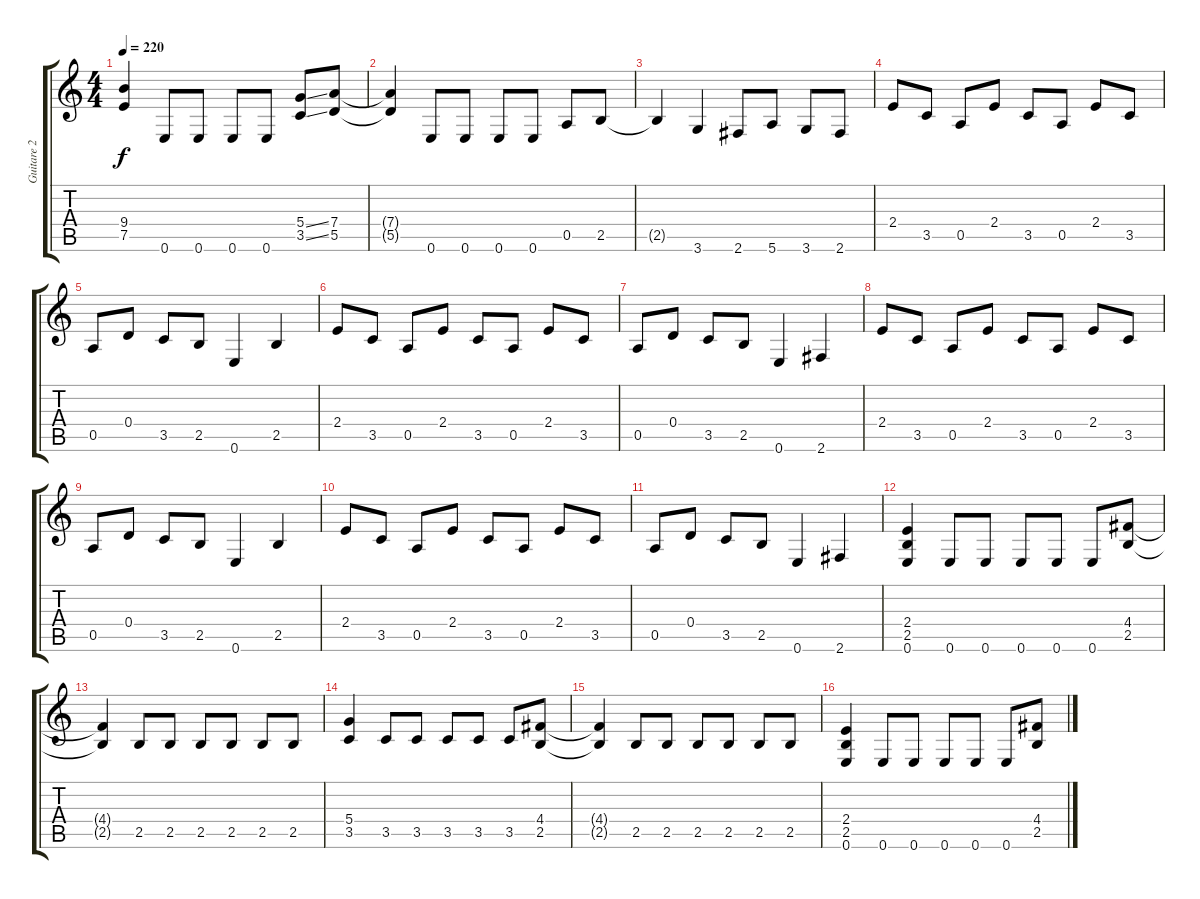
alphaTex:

\track ("Guitare 2" "Guitare 2") {instrument distortionguitar}
\staff {score tabs}
\tuning (E4 B3 G3 D3 A2 E2) {hide}
\ts (4 4)
\tempo 220
\clef g2
\ks c
(9.4{t} 7.5{t}).4{dy f} 0.6.8 0.6.8 0.6.8 0.6.8 (5.4{ss} 3.5{ss}).8 (7.4 5.5).8 |
(7.4{t} 5.5{t}).4 0.6.8 0.6.8 0.6.8 0.6.8 0.5.8 2.5.8 |
2.5{t}.4 3.6.4 2.6.8 5.6.8 3.6.8 2.6.8 |
2.4.8 3.5.8 0.5.8 2.4.8 3.5.8 0.5.8 2.4.8 3.5.8 |
0.5.8 0.4.8 3.5.8 2.5.8 0.6.4 2.5.4 |
2.4.8 3.5.8 0.5.8 2.4.8 3.5.8 0.5.8 2.4.8 3.5.8 |
0.5.8 0.4.8 3.5.8 2.5.8 0.6.4 2.6.4 |
2.4.8 3.5.8 0.5.8 2.4.8 3.5.8 0.5.8 2.4.8 3.5.8 |
0.5.8 0.4.8 3.5.8 2.5.8 0.6.4 2.5.4 |
2.4.8 3.5.8 0.5.8 2.4.8 3.5.8 0.5.8 2.4.8 3.5.8 |
0.5.8 0.4.8 3.5.8 2.5.8 0.6.4 2.6.4 |
(2.4 2.5 0.6).4 0.6.8 0.6.8 0.6.8 0.6.8 0.6.8 (4.4 2.5).8 |
(4.4{t} 2.5{t}).4 2.5.8 2.5.8 2.5.8 2.5.8 2.5.8 2.5.8 |
(5.4 3.5).4 3.5.8 3.5.8 3.5.8 3.5.8 3.5.8 (4.4 2.5).8 |
(4.4{t} 2.5{t}).4 2.5.8 2.5.8 2.5.8 2.5.8 2.5.8 2.5.8 |
(2.4 2.5 0.6).4 0.6.8 0.6.8 0.6.8 0.6.8 0.6.8 (4.4 2.5).8
